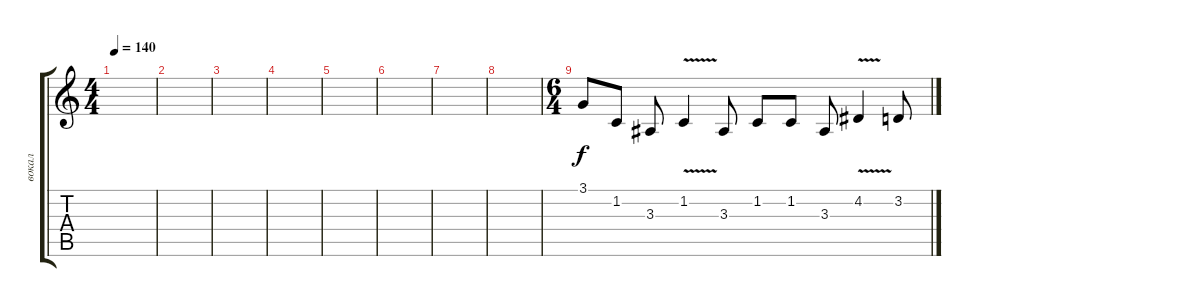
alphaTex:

\track ("вокал" "вокал") {instrument flute}
\staff {score tabs}
\tuning (E4 B3 G3 D3 A2 E2) {hide}
\ts (4 4)
\tempo 140
\clef g2
\ks c
|
|
|
|
|
|
|
|
\ts (6 4)
3.1.8{volume 14} 1.2.8 3.3.8 1.2{v}.4 3.3.8 1.2.8 1.2.8 3.3.8 4.2{v}.4 3.2.8
